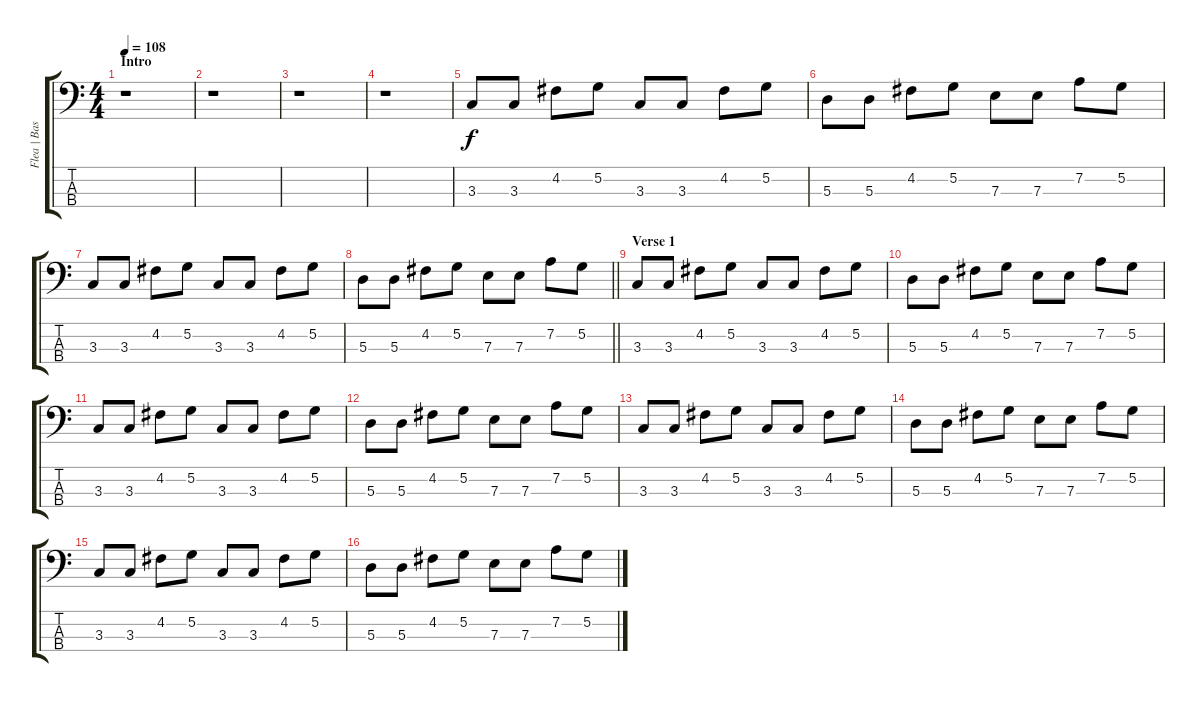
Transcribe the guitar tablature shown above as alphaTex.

\track ("Flea | Bass" "Flea | Bas") {instrument electricbassfinger}
\staff {score tabs}
\tuning (G2 D2 A1 E1) {hide}
\ts (4 4)
\section ("" "Intro")
\tempo 108
\clef f4
\ks c
r.1{dy f instrument electricbassfinger} |
r.1 |
r.1 |
r.1 |
3.3.8 3.3.8 4.2.8 5.2.8 3.3.8 3.3.8 4.2.8 5.2.8 |
5.3.8 5.3.8 4.2.8 5.2.8 7.3.8 7.3.8 7.2.8 5.2.8 |
3.3.8 3.3.8 4.2.8 5.2.8 3.3.8 3.3.8 4.2.8 5.2.8 |
\barLineRight lightlight
5.3.8 5.3.8 4.2.8 5.2.8 7.3.8 7.3.8 7.2.8 5.2.8 |
\section ("" "Verse 1")
3.3.8 3.3.8 4.2.8 5.2.8 3.3.8 3.3.8 4.2.8 5.2.8 |
5.3.8 5.3.8 4.2.8 5.2.8 7.3.8 7.3.8 7.2.8 5.2.8 |
3.3.8 3.3.8 4.2.8 5.2.8 3.3.8 3.3.8 4.2.8 5.2.8 |
5.3.8 5.3.8 4.2.8 5.2.8 7.3.8 7.3.8 7.2.8 5.2.8 |
3.3.8 3.3.8 4.2.8 5.2.8 3.3.8 3.3.8 4.2.8 5.2.8 |
5.3.8 5.3.8 4.2.8 5.2.8 7.3.8 7.3.8 7.2.8 5.2.8 |
3.3.8 3.3.8 4.2.8 5.2.8 3.3.8 3.3.8 4.2.8 5.2.8 |
5.3.8 5.3.8 4.2.8 5.2.8 7.3.8 7.3.8 7.2.8 5.2.8
